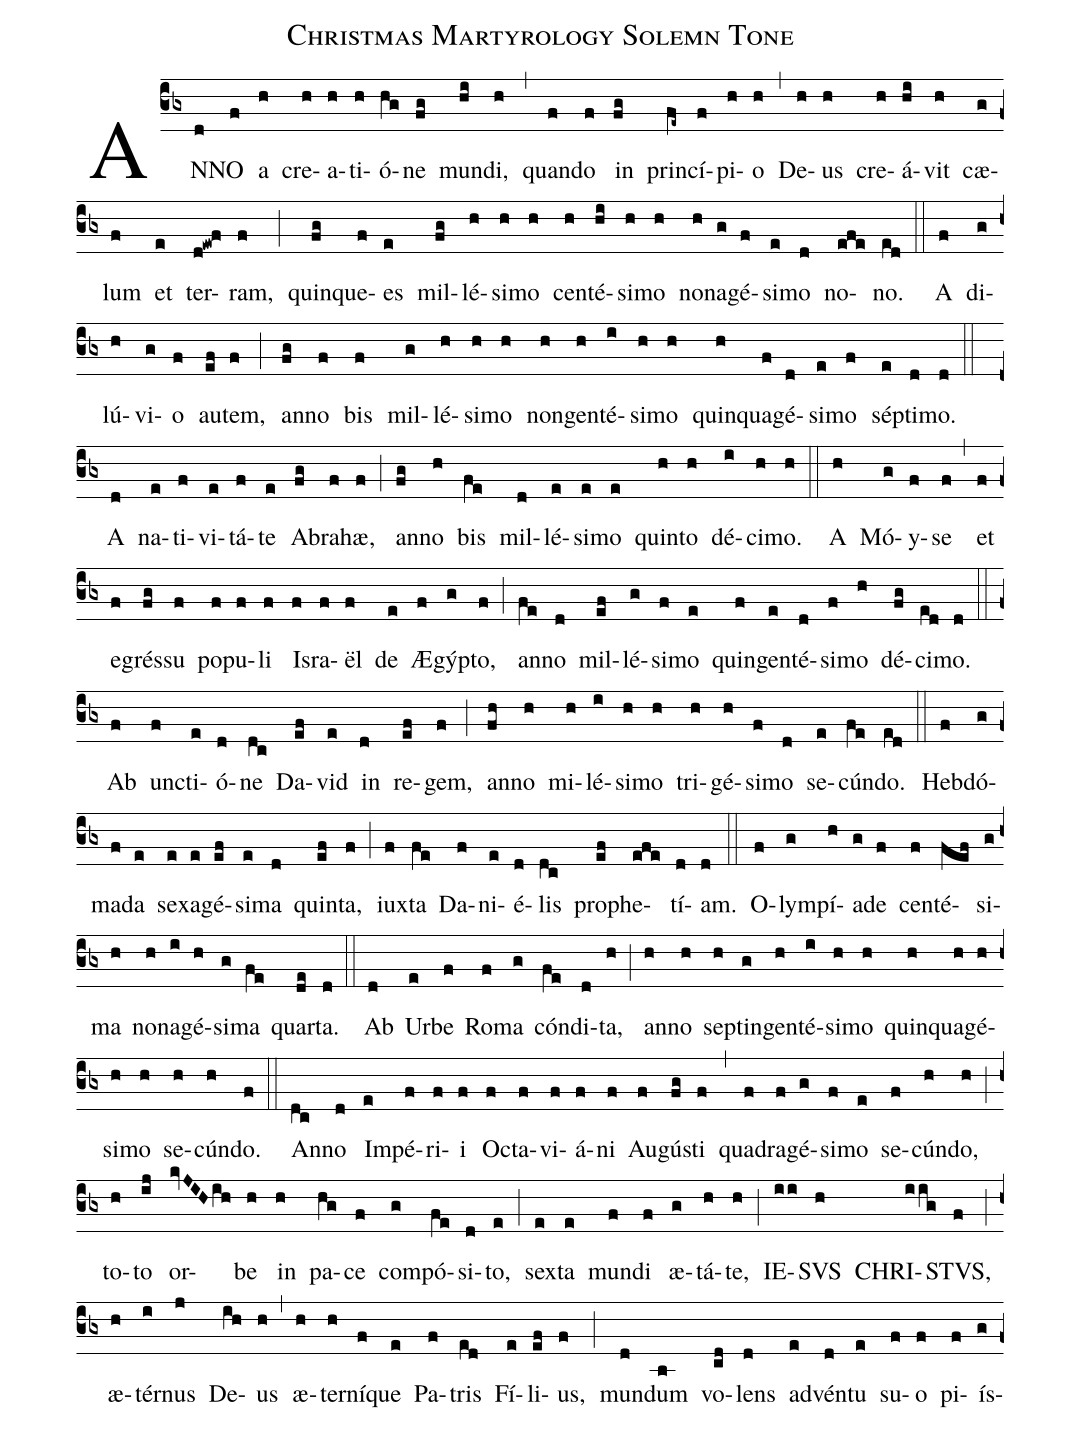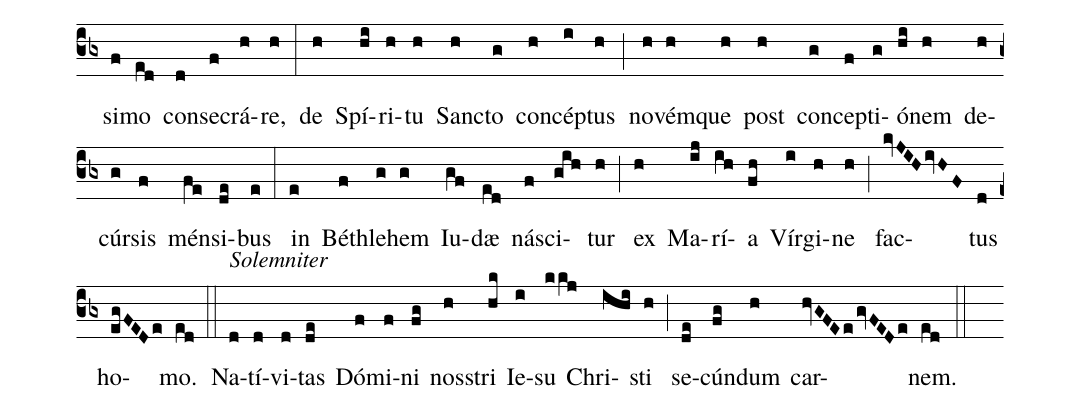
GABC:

name:Christmas Martyrology Solemn Tone;
%%
(cb3)AN(d)NO(f) a(h) cre(h)a(h)ti(h)ó(hg)ne(fg) mun(hi)di,(h) (,) quan(f)do(f) in(fg) prin(fe~)cí(f)pi(h)o(h) (,) De(h)us(h) cre(h)á(hi)vit(h) cæ(g)lum(f) et(e) ter(d!ew!f)ram,(f) (;) quin(fg)que(f)es(e) mil(fg)lé(h)si(h)mo(h) cen(h)té(hi)si(h)mo(h) no(h)na(g)gé(f)si(e)mo(d) no(efe)no.(ed) (::) A(f) di(g)lú(h)vi(g)o(f) au(ef)tem,(f) (;) an(fg)no(f) bis(f) mil(g)lé(h)si(h)mo(h) non(h)gen(h)té(i)si(h)mo(h) quin(h)qua(f)gé(d)si(e)mo(f) sép(e)ti(d)mo.(d) (::) A(d) na(e)ti(f)vi(e)tá(f)te(e) Ab(fg)ra(f)hæ,(f) (;) an(fg)no(h) bis(fe) mil(d)lé(e)si(e)mo(e) quin(h)to(h) dé(i)ci(h)mo.(h) (::) A(h) Mó(g)y(f)se(f) (,) et(f) e(f)grés(fg)su(f) po(f)pu(f)li(f) Is(f)ra(f)ël(f) de(e) Æ(f)gý(g)pto,(f) (;) an(fe)no(d) mil(ef)lé(g)si(f)mo(e) quin(f)gen(e)té(d)si(f)mo(h) dé(fg)ci(ed)mo.(d) (::) Ab(f) un(f)cti(e)ó(d)ne(dc) Da(ef)vid(e) in(d) re(ef)gem,(f) (;) an(fh)no(h) mi(h)lé(i)si(h)mo(h) tri(h)gé(h)si(f)mo(d) se(e)cún(fe)do.(ed) (::) Heb(f)dó(g)ma(f)da(e) se(e)xa(e)gé(ef)si(e)ma(d) quin(ef)ta,(f) (;) iux(f)ta(fe) Da(f)ni(e)é(d)lis(dc) pro(ef)phe(efe)tí(d)am.(d) (::) O(f)lym(g)pí(h)a(g)de(f) cen(f)té(fef)si(g)ma(h) no(h)na(i)gé(h)si(g)ma(fe) quar(de)ta.(d) (::) Ab(d) Ur(e)be(f) Ro(f)ma(g) cón(fe)di(d)ta,(h) (;) an(h)no(h) sep(h)tin(g)gen(h)té(i)si(h)mo(h) quin(h)qua(h)gé(h)si(h)mo(h) se(h)cún(h)do.(f) (::) An(dc)no(d) Im(e)pé(f)ri(f)i(f) Oc(f)ta(f)vi(f)á(f)ni(f) Au(f)gú(fg)sti(f) (,) qua(f)dra(f)gé(g)si(f)mo(e) se(f)cún(h)do,(h) (;) to(h)to(ij) or(kvJIH/ih)be(h) in(h) pa(hg)ce(f) com(g)pó(fe)si(d)to,(e) (;) sex(e)ta(e) mun(f)di(f) æ(g)tá(h)te,(h) (;) IE(ii)SVS(h) CHRI(iig)STVS,(f) (;) æ(h)tér(i)nus(j) De(ih)us(h) (,) æ(h)ter(h)ní(f)que(e) Pa(f)tris(ed) Fí(e)li(ef)us,(f) (;) mun(d)dum(b) vo(cd)lens(d) ad(e)vén(d)tu(e) su(f)o(f) pi(f)ís(g)si(f)mo(ed) con(d)se(f)crá(h)re,(h) (:) de(h) Spí(hi)ri(h)tu(h) Sanc(h)to(g) con(h)cép(i)tus(h) (;) no(h)vém(h)que(h) post(h) con(g)cep(f)ti(g)ó(hi)nem(h) de(h)cúr(g)sis(f) mén(fe)si(de)bus(e) (:) in(e) Béth(f)le(g)hem(g) Iu(gf)dæ(ed) ná(f)sci(gih)tur(h) (;) ex(h) Ma(ij)rí(ih)a(fh) Vír(i)gi(h)ne(h) (;) fac(kvJIH/ivHF)tus(dz) ho(egFED/e)mo.(ed) (::) Na(d[alt:Solemniter])tí(d)vi(d)tas(de) Dó(f)mi(f)ni(fg) nos(h)stri(hk) Ie(i)su(kkj) Chri(ihi)sti(h) (;) se(de)cún(fg)dum(h) car(hvGFEe/gvFED/e)nem.(ed) (::)
